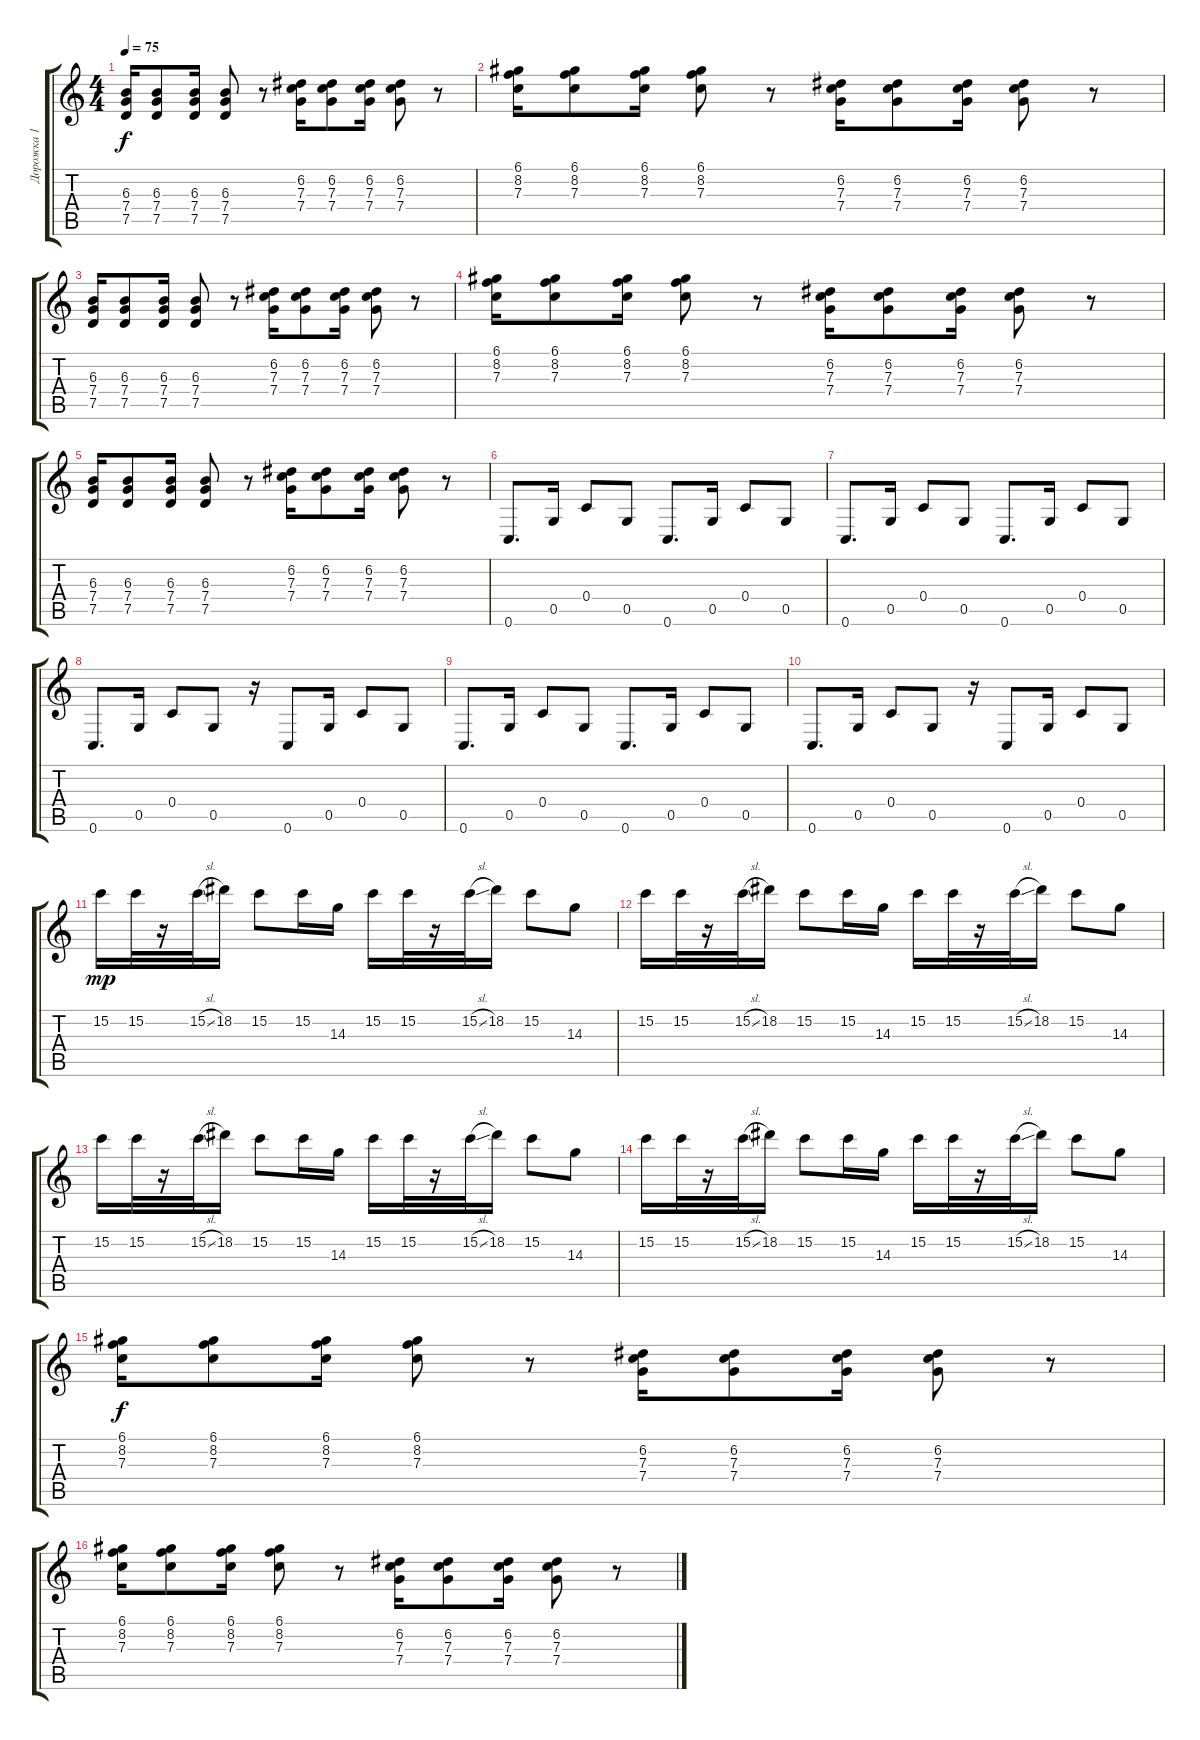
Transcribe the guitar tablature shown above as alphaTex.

\track ("Дорожка 1" "Дорожка 1") {instrument distortionguitar}
\staff {score tabs}
\tuning (D4 A3 F3 C3 G2 C2) {hide}
\ts (4 4)
\tempo 75
\clef g2
\ks c
(6.3 7.4 7.5).16{dy f} (6.3 7.4 7.5).8 (6.3 7.4 7.5).16 (6.3 7.4 7.5).8 r.8 (6.2 7.3 7.4).16 (6.2 7.3 7.4).8 (6.2 7.3 7.4).16 (6.2 7.3 7.4).8 r.8 |
(6.1 8.2 7.3).16 (6.1 8.2 7.3).8 (6.1 8.2 7.3).16 (6.1 8.2 7.3).8 r.8 (6.2 7.3 7.4).16 (6.2 7.3 7.4).8 (6.2 7.3 7.4).16 (6.2 7.3 7.4).8 r.8 |
(6.3 7.4 7.5).16 (6.3 7.4 7.5).8 (6.3 7.4 7.5).16 (6.3 7.4 7.5).8 r.8 (6.2 7.3 7.4).16 (6.2 7.3 7.4).8 (6.2 7.3 7.4).16 (6.2 7.3 7.4).8 r.8 |
(6.1 8.2 7.3).16 (6.1 8.2 7.3).8 (6.1 8.2 7.3).16 (6.1 8.2 7.3).8 r.8 (6.2 7.3 7.4).16 (6.2 7.3 7.4).8 (6.2 7.3 7.4).16 (6.2 7.3 7.4).8 r.8 |
(6.3 7.4 7.5).16 (6.3 7.4 7.5).8 (6.3 7.4 7.5).16 (6.3 7.4 7.5).8 r.8 (6.2 7.3 7.4).16 (6.2 7.3 7.4).8 (6.2 7.3 7.4).16 (6.2 7.3 7.4).8 r.8 |
0.6.8{d} 0.5.16 0.4.8 0.5.8 0.6.8{d} 0.5.16 0.4.8 0.5.8 |
0.6.8{d} 0.5.16 0.4.8 0.5.8 0.6.8{d} 0.5.16 0.4.8 0.5.8 |
0.6.8{d} 0.5.16 0.4.8 0.5.8 r.16 0.6.8 0.5.16 0.4.8 0.5.8 |
0.6.8{d} 0.5.16 0.4.8 0.5.8 0.6.8{d} 0.5.16 0.4.8 0.5.8 |
0.6.8{d} 0.5.16 0.4.8 0.5.8 r.16 0.6.8 0.5.16 0.4.8 0.5.8 |
15.2.16{dy mp} 15.2.32 r.16 15.2{sl}.32 18.2.16 15.2.8 15.2.16 14.3.16 15.2.16 15.2.32 r.16 15.2{sl}.32 18.2.16 15.2.8 14.3.8 |
15.2.16 15.2.32 r.16 15.2{sl}.32 18.2.16 15.2.8 15.2.16 14.3.16 15.2.16 15.2.32 r.16 15.2{sl}.32 18.2.16 15.2.8 14.3.8 |
15.2.16 15.2.32 r.16 15.2{sl}.32 18.2.16 15.2.8 15.2.16 14.3.16 15.2.16 15.2.32 r.16 15.2{sl}.32 18.2.16 15.2.8 14.3.8 |
15.2.16 15.2.32 r.16 15.2{sl}.32 18.2.16 15.2.8 15.2.16 14.3.16 15.2.16 15.2.32 r.16 15.2{sl}.32 18.2.16 15.2.8 14.3.8 |
(6.1 8.2 7.3).16{dy f} (6.1 8.2 7.3).8 (6.1 8.2 7.3).16 (6.1 8.2 7.3).8 r.8 (6.2 7.3 7.4).16 (6.2 7.3 7.4).8 (6.2 7.3 7.4).16 (6.2 7.3 7.4).8 r.8 |
(6.1 8.2 7.3).16 (6.1 8.2 7.3).8 (6.1 8.2 7.3).16 (6.1 8.2 7.3).8 r.8 (6.2 7.3 7.4).16 (6.2 7.3 7.4).8 (6.2 7.3 7.4).16 (6.2 7.3 7.4).8 r.8
